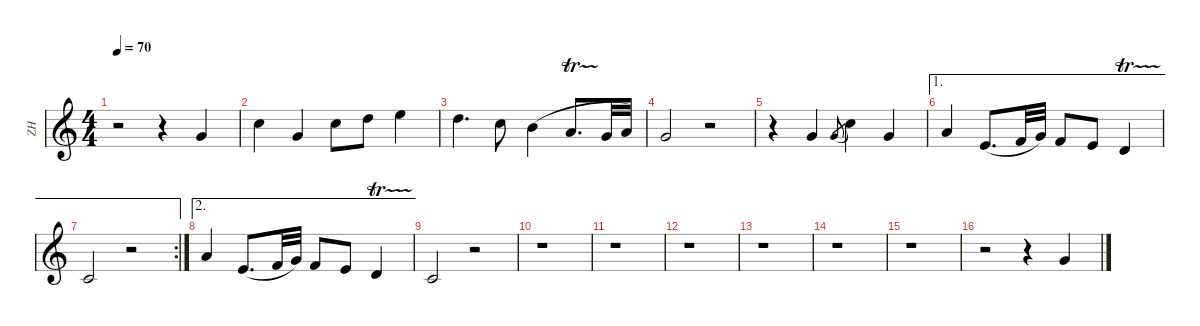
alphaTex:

\defaultSystemsLayout 4
\hideDynamics
\bracketExtendMode nobrackets
\otherSystemsTrackNameOrientation horizontal
\extendBarLines
\track ("Violin" "ZH") {mute instrument violin}
\staff {score}
\tuning (E5 A4 D4 G3)
\ts (4 4)
\tempo 70
\clef g2
\ks c
r.2{dy mf beam Down} r.4{beam Down} 5.3.4{beam Up} |
3.2.4{beam Down} 5.3.4{beam Up} 3.2.8{beam Down} 5.2.8{beam Down} 0.1.4{beam Down} |
5.2.4{d beam Down} 3.2.8{beam Down} 2.2.4{legatoorigin beam Down} 0.2{tr (2 16)}.8{d legatoorigin beam Up} 5.3.32{legatoorigin beam Up} 0.2.32{beam Up} |
\scale
0.931733 5.3.2{beam Up} r.2{beam Up} |
\scale
1.01091 r.4{beam Down} 5.3.4{beam Up} 5.3.8{gr legatoorigin beam Up} 3.2.4{beam Down} 5.3.4{beam Up} |
\ae 1
\scale
1.05736 0.2.4{beam Up} 2.3.8{d legatoorigin beam Up} 3.3.32{legatoorigin beam Up} 5.3.32{beam Up} 3.3.8{beam Up} 2.3.8{beam Up} 0.3{tr (2 16)}.4{beam Up} |
\ae 1
\rc 2
\scale
0.981141 5.4.2{beam Up} r.2{beam Up} |
\ae 2
\scale
1.11125 0.2.4{beam Up} 2.3.8{d legatoorigin beam Up} 3.3.32{legatoorigin beam Up} 5.3.32{beam Up} 3.3.8{beam Up} 2.3.8{beam Up} 0.3{tr (2 16)}.4{beam Up} |
\scale
0.907608 5.4.2{beam Up} r.2{beam Up} |
r.1{beam Down} |
r.1{beam Down} |
r.1{beam Down} |
r.1{beam Down} |
r.1{beam Down} |
r.1{beam Down} |
\scale
1.08614 r.2{beam Down} r.4{beam Down} 5.3.4{beam Up}
